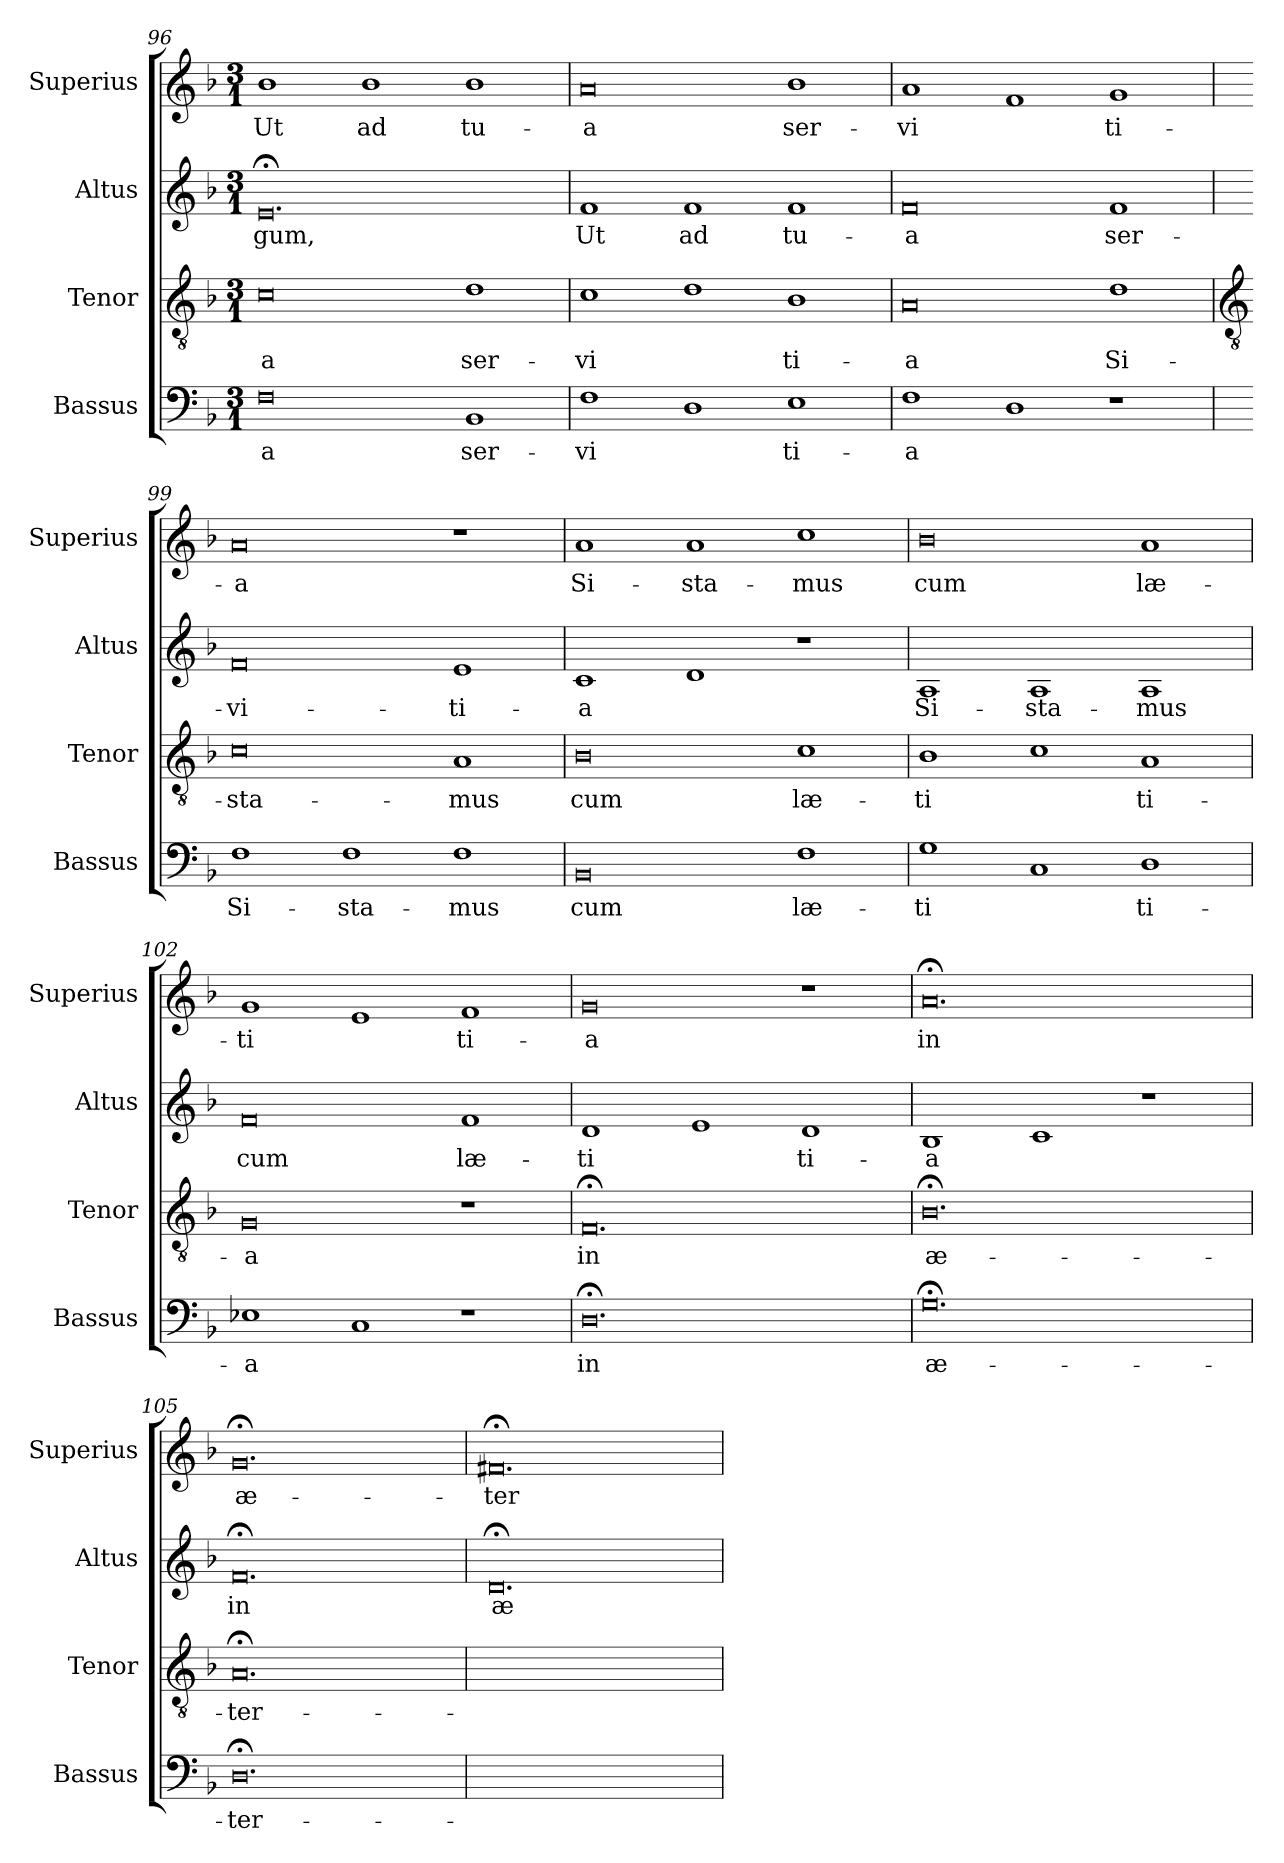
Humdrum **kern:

**kern	**text	**kern	**text	**kern	**text	**kern	**text
*part4	*part4	*part3	*part3	*part2	*part2	*part1	*part1
*staff4	*staff4	*staff3	*staff3	*staff2	*staff2	*staff1	*staff1
*I"Bassus	*	*I"Tenor	*	*I"Altus	*	*I"Superius	*
*I'Bassus	*	*I'Tenor	*	*I'Altus	*	*I'Superius	*
*clefF4	*	*clefGv2	*	*clefG2	*	*clefG2	*
*k[b-]	*	*k[b-]	*	*k[b-]	*	*k[b-]	*
*F:	*	*F:	*	*F:	*	*F:	*
*M3/1	*	*M3/1	*	*M3/1	*	*M3/1	*
=96	=96	=96	=96	=96	=96	=96	=96
!	!LO:LY:b	!	!LO:LY:b	!	!LO:LY:b	!	!LO:LY:b
0F	-a	0c	-a	0.e;<	-gum,	1b-	Ut
!	!	!	!	!	!	!	!LO:LY:b
.	.	.	.	.	.	1b-	ad
!	!LO:LY:b	!	!LO:LY:b	!	!	!	!LO:LY:b
1BB-	ser-	1d	ser-	.	.	1b-	tu-
=97	=97	=97	=97	=97	=97	=97	=97
!	!LO:LY:b	!	!LO:LY:b	!	!LO:LY:b	!	!LO:LY:b
1F	-vi	1c	-vi	1f	Ut	0a	-a
!	!LO:LY:b	!	!LO:LY:b	!	!LO:LY:b	!	!
1D	-	1d	-	1f	ad	.	.
!	!LO:LY:b	!	!LO:LY:b	!	!LO:LY:b	!	!LO:LY:b
1E	ti-	1B-	ti-	1f	tu-	1b-	ser-
=98	=98	=98	=98	=98	=98	=98	=98
!	!LO:LY:b	!	!LO:LY:b	!	!LO:LY:b	!	!LO:LY:b
1F	-a	0A	-a	0f	-a	1a	-vi
!	!	!	!	!	!	!	!LO:LY:b
1D	.	.	.	.	.	1f	-
!	!	!	!LO:LY:b	!	!LO:LY:b	!	!LO:LY:b
1r	.	1d	Si-	1f	ser-	1g	ti-
!!LO:LB:g=z
=99	=99	=99	=99	=99	=99	=99	=99
*	*	*clefGv2	*	*	*	*	*
!	!LO:LY:b	!	!LO:LY:b	!	!LO:LY:b	!	!LO:LY:b
1F	Si-	0c	-sta-	0f	-vi-	0a	-a
!	!LO:LY:b	!	!	!	!	!	!
1F	-sta-	.	.	.	.	.	.
!	!LO:LY:b	!	!LO:LY:b	!	!LO:LY:b	!	!
1F	-mus	1A	-mus	1e	-ti-	1r	.
!!LO:LB:g=z
=100	=100	=100	=100	=100	=100	=100	=100
!	!LO:LY:b	!	!LO:LY:b	!	!LO:LY:b	!	!LO:LY:b
0BB-	cum	0B-	cum	1c	-a	1a	Si-
!	!	!	!	!	!	!	!LO:LY:b
.	.	.	.	1d	.	1a	-sta-
!	!LO:LY:b	!	!LO:LY:b	!	!	!	!LO:LY:b
1F	læ-	1c	læ-	1r	.	1cc	-mus
!!LO:LB:g=z
=101	=101	=101	=101	=101	=101	=101	=101
!	!LO:LY:b	!	!LO:LY:b	!	!LO:LY:b	!	!LO:LY:b
1G	-ti	1B-	-ti	1A	Si-	0b-	cum
!	!LO:LY:b	!	!LO:LY:b	!	!LO:LY:b	!	!
1C	-	1c	-	1A	-sta-	.	.
!	!LO:LY:b	!	!LO:LY:b	!	!LO:LY:b	!	!LO:LY:b
1D	ti-	1A	ti-	1A	-mus	1a	læ-
=102	=102	=102	=102	=102	=102	=102	=102
!	!LO:LY:b	!	!LO:LY:b	!	!LO:LY:b	!	!LO:LY:b
1E-	-a	0G	-a	0f	cum	1g	-ti
!	!	!	!	!	!	!	!LO:LY:b
1C	.	.	.	.	.	1e	-
!	!	!	!	!	!LO:LY:b	!	!LO:LY:b
1r	.	1r	.	1f	læ-	1f	ti-
=103	=103	=103	=103	=103	=103	=103	=103
!	!LO:LY:b	!	!LO:LY:b	!	!LO:LY:b	!	!LO:LY:b
0.D;<	in	0.F;<	in	1d	-ti	0g	-a
!	!	!	!	!	!LO:LY:b	!	!
.	.	.	.	1e	-	.	.
!	!	!	!	!	!LO:LY:b	!	!
.	.	.	.	1d	ti-	1r	.
=104	=104	=104	=104	=104	=104	=104	=104
!	!LO:LY:b	!	!LO:LY:b	!	!LO:LY:b	!	!LO:LY:b
0.G;<	æ-	0.B-;<	æ-	1B-	-a	0.a;<	in
.	.	.	.	1c	.	.	.
.	.	.	.	1r	.	.	.
=105	=105	=105	=105	=105	=105	=105	=105
!	!LO:LY:b	!	!LO:LY:b	!	!LO:LY:b	!	!LO:LY:b
0.D;<	-ter-	0.A;<	-ter-	0.f;<	in	0.g;<	æ-
=106	=106	=106	=106	=106	=106	=106	=106
!	!LO:LY:b	!	!LO:LY:b	!	!LO:LY:b	!	!LO:LY:b
[0.GG;<yy	-num.	[0.G;<yy	-num.	0.d;<	æ-	0.f#;<	-ter-
=	=	=	=	=	=	=	=
*-	*-	*-	*-	*-	*-	*-	*-
